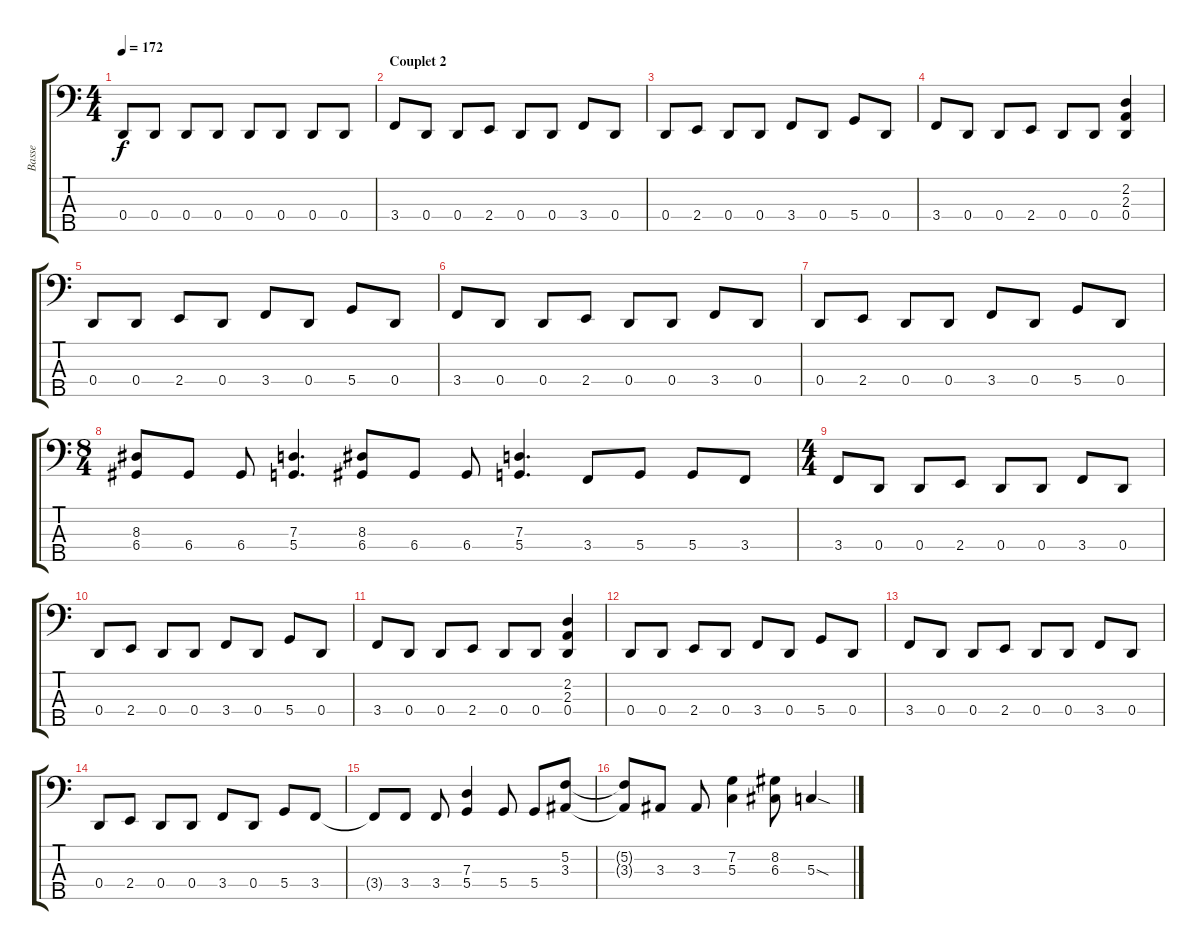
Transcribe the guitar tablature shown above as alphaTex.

\track ("Basse" "Basse") {instrument electricbassfinger}
\staff {score tabs}
\tuning (F2 C2 G1 D1 A0) {hide}
\ts (4 4)
\tempo 172
\clef f4
\ks c
0.4.8{dy f} 0.4.8 0.4.8 0.4.8 0.4.8 0.4.8 0.4.8 0.4.8 |
\section ("" "Couplet 2")
3.4.8 0.4.8 0.4.8 2.4.8 0.4.8 0.4.8 3.4.8 0.4.8 |
0.4.8 2.4.8 0.4.8 0.4.8 3.4.8 0.4.8 5.4.8 0.4.8 |
3.4.8 0.4.8 0.4.8 2.4.8 0.4.8 0.4.8 (2.2 2.3 0.4).4 |
0.4.8 0.4.8 2.4.8 0.4.8 3.4.8 0.4.8 5.4.8 0.4.8 |
3.4.8 0.4.8 0.4.8 2.4.8 0.4.8 0.4.8 3.4.8 0.4.8 |
0.4.8 2.4.8 0.4.8 0.4.8 3.4.8 0.4.8 5.4.8 0.4.8 |
\ts (8 4)
(8.3 6.4).8 6.4.8 6.4.8 (7.3 5.4).4{d} (8.3 6.4).8 6.4.8 6.4.8 (7.3 5.4).4{d} 3.4.8 5.4.8 5.4.8 3.4.8 |
\ts (4 4)
3.4.8 0.4.8 0.4.8 2.4.8 0.4.8 0.4.8 3.4.8 0.4.8 |
0.4.8 2.4.8 0.4.8 0.4.8 3.4.8 0.4.8 5.4.8 0.4.8 |
3.4.8 0.4.8 0.4.8 2.4.8 0.4.8 0.4.8 (2.2 2.3 0.4).4 |
0.4.8 0.4.8 2.4.8 0.4.8 3.4.8 0.4.8 5.4.8 0.4.8 |
3.4.8 0.4.8 0.4.8 2.4.8 0.4.8 0.4.8 3.4.8 0.4.8 |
0.4.8 2.4.8 0.4.8 0.4.8 3.4.8 0.4.8 5.4.8 3.4.8 |
3.4{t}.8 3.4.8 3.4.8 (7.3 5.4).4 5.4.8 5.4.8 (5.2 3.3).8 |
(5.2{t} 3.3{t}).8 3.3.8 3.3.8 (7.2 5.3).4 (8.2 6.3).8 5.3{sod}.4
